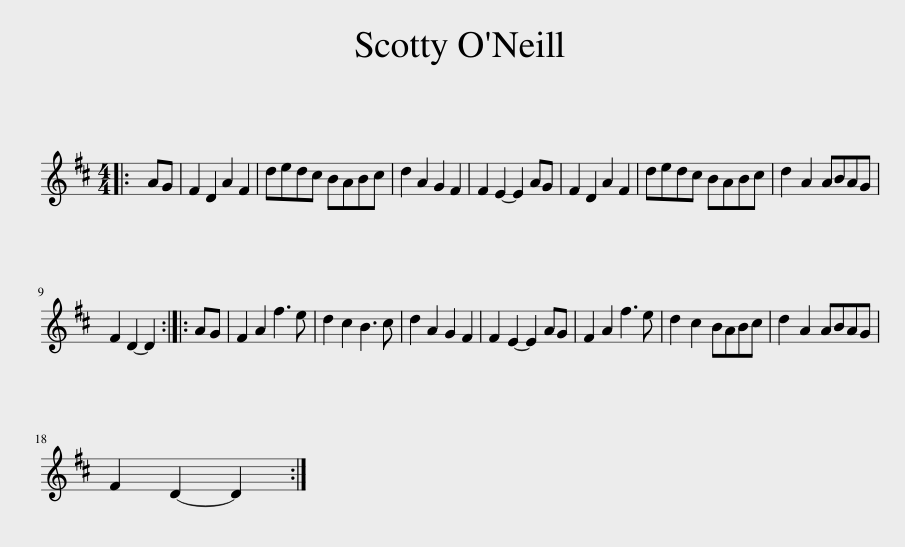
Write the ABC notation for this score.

X:1
L:1/8
M:4/4
I:linebreak $
K:D
V:1 treble
V:1
|: AG | F2 D2 A2 F2 | dedc BABc | d2 A2 G2 F2 | F2 E2- E2 AG | %5
 F2 D2 A2 F2 | dedc BABc | d2 A2 ABAG |$ F2 D2- D2 :: AG | %10
 F2 A2 f3 e | d2 c2 B3 c | d2 A2 G2 F2 | F2 E2- E2 AG | F2 A2 f3 e | %15
 d2 c2 BABc | d2 A2 ABAG |$ F2 D2- D2 :| %18
